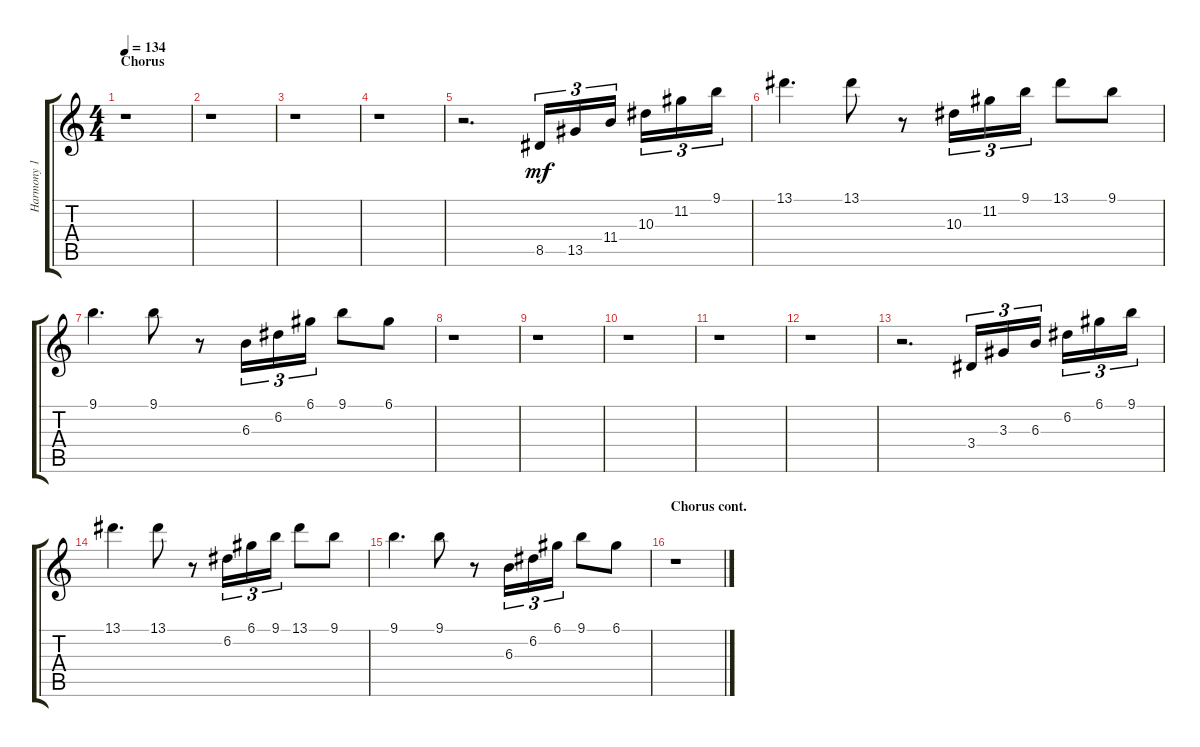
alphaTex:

\track ("Harmony 1" "Harmony 1") {instrument overdrivenguitar}
\staff {score tabs}
\tuning (D4 A3 F3 C3 G2 C2) {hide}
\ts (4 4)
\section ("" "Chorus")
\tempo 134
\clef g2
\ks aminor
r.1{dy mf} |
r.1 |
r.1 |
r.1 |
r.2{d} 8.5.16{tu (3 2)} 13.5.16{tu (3 2)} 11.4.16{tu (3 2)} 10.3.16{tu (3 2)} 11.2.16{tu (3 2)} 9.1.16{tu (3 2)} |
13.1.4{d} 13.1.8 r.8 10.3.16{tu (3 2)} 11.2.16{tu (3 2)} 9.1.16{tu (3 2)} 13.1.8 9.1.8 |
9.1.4{d} 9.1.8 r.8 6.3.16{tu (3 2)} 6.2.16{tu (3 2)} 6.1.16{tu (3 2)} 9.1.8 6.1.8 |
r.1 |
r.1 |
r.1 |
r.1 |
r.1 |
r.2{d} 3.4.16{tu (3 2)} 3.3.16{tu (3 2)} 6.3.16{tu (3 2)} 6.2.16{tu (3 2)} 6.1.16{tu (3 2)} 9.1.16{tu (3 2)} |
13.1.4{d} 13.1.8 r.8 6.2.16{tu (3 2)} 6.1.16{tu (3 2)} 9.1.16{tu (3 2)} 13.1.8 9.1.8 |
9.1.4{d} 9.1.8 r.8 6.3.16{tu (3 2)} 6.2.16{tu (3 2)} 6.1.16{tu (3 2)} 9.1.8 6.1.8 |
\section ("" "Chorus cont.")
r.1
